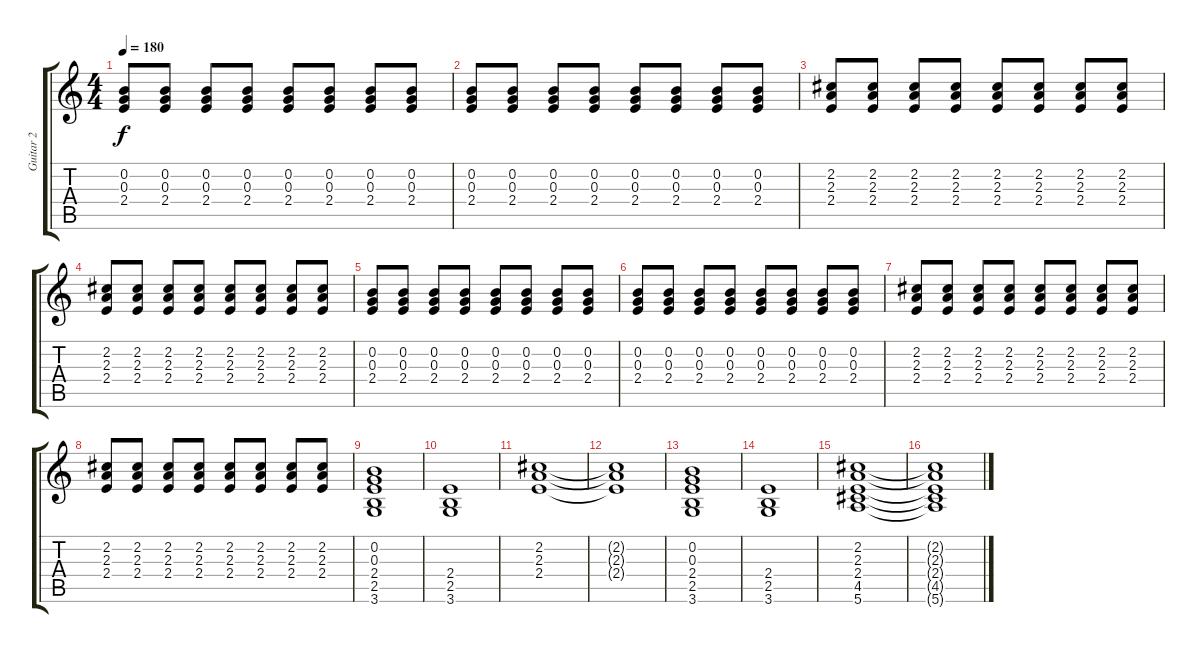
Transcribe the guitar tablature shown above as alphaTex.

\track ("Guitar 2" "Guitar 2") {instrument distortionguitar}
\staff {score tabs}
\tuning (E4 B3 G3 D3 A2 E2) {hide}
\ts (4 4)
\tempo 180
\clef g2
\ks c
(0.2 0.3 2.4).8{dy f} (0.2 0.3 2.4).8 (0.2 0.3 2.4).8 (0.2 0.3 2.4).8 (0.2 0.3 2.4).8 (0.2 0.3 2.4).8 (0.2 0.3 2.4).8 (0.2 0.3 2.4).8 |
(0.2 0.3 2.4).8 (0.2 0.3 2.4).8 (0.2 0.3 2.4).8 (0.2 0.3 2.4).8 (0.2 0.3 2.4).8 (0.2 0.3 2.4).8 (0.2 0.3 2.4).8 (0.2 0.3 2.4).8 |
(2.2 2.3 2.4).8 (2.2 2.3 2.4).8 (2.2 2.3 2.4).8 (2.2 2.3 2.4).8 (2.2 2.3 2.4).8 (2.2 2.3 2.4).8 (2.2 2.3 2.4).8 (2.2 2.3 2.4).8 |
(2.2 2.3 2.4).8 (2.2 2.3 2.4).8 (2.2 2.3 2.4).8 (2.2 2.3 2.4).8 (2.2 2.3 2.4).8 (2.2 2.3 2.4).8 (2.2 2.3 2.4).8 (2.2 2.3 2.4).8 |
(0.2 0.3 2.4).8 (0.2 0.3 2.4).8 (0.2 0.3 2.4).8 (0.2 0.3 2.4).8 (0.2 0.3 2.4).8 (0.2 0.3 2.4).8 (0.2 0.3 2.4).8 (0.2 0.3 2.4).8 |
(0.2 0.3 2.4).8 (0.2 0.3 2.4).8 (0.2 0.3 2.4).8 (0.2 0.3 2.4).8 (0.2 0.3 2.4).8 (0.2 0.3 2.4).8 (0.2 0.3 2.4).8 (0.2 0.3 2.4).8 |
(2.2 2.3 2.4).8 (2.2 2.3 2.4).8 (2.2 2.3 2.4).8 (2.2 2.3 2.4).8 (2.2 2.3 2.4).8 (2.2 2.3 2.4).8 (2.2 2.3 2.4).8 (2.2 2.3 2.4).8 |
(2.2 2.3 2.4).8 (2.2 2.3 2.4).8 (2.2 2.3 2.4).8 (2.2 2.3 2.4).8 (2.2 2.3 2.4).8 (2.2 2.3 2.4).8 (2.2 2.3 2.4).8 (2.2 2.3 2.4).8 |
(0.2 0.3 2.4 2.5 3.6).1 |
(2.4 2.5 3.6).1 |
(2.2 2.3 2.4).1 |
(2.2{t} 2.3{t} 2.4{t}).1 |
(0.2 0.3 2.4 2.5 3.6).1 |
(2.4 2.5 3.6).1 |
(2.2 2.3 2.4 4.5 5.6).1 |
(2.2{t} 2.3{t} 2.4{t} 4.5{t} 5.6{t}).1
